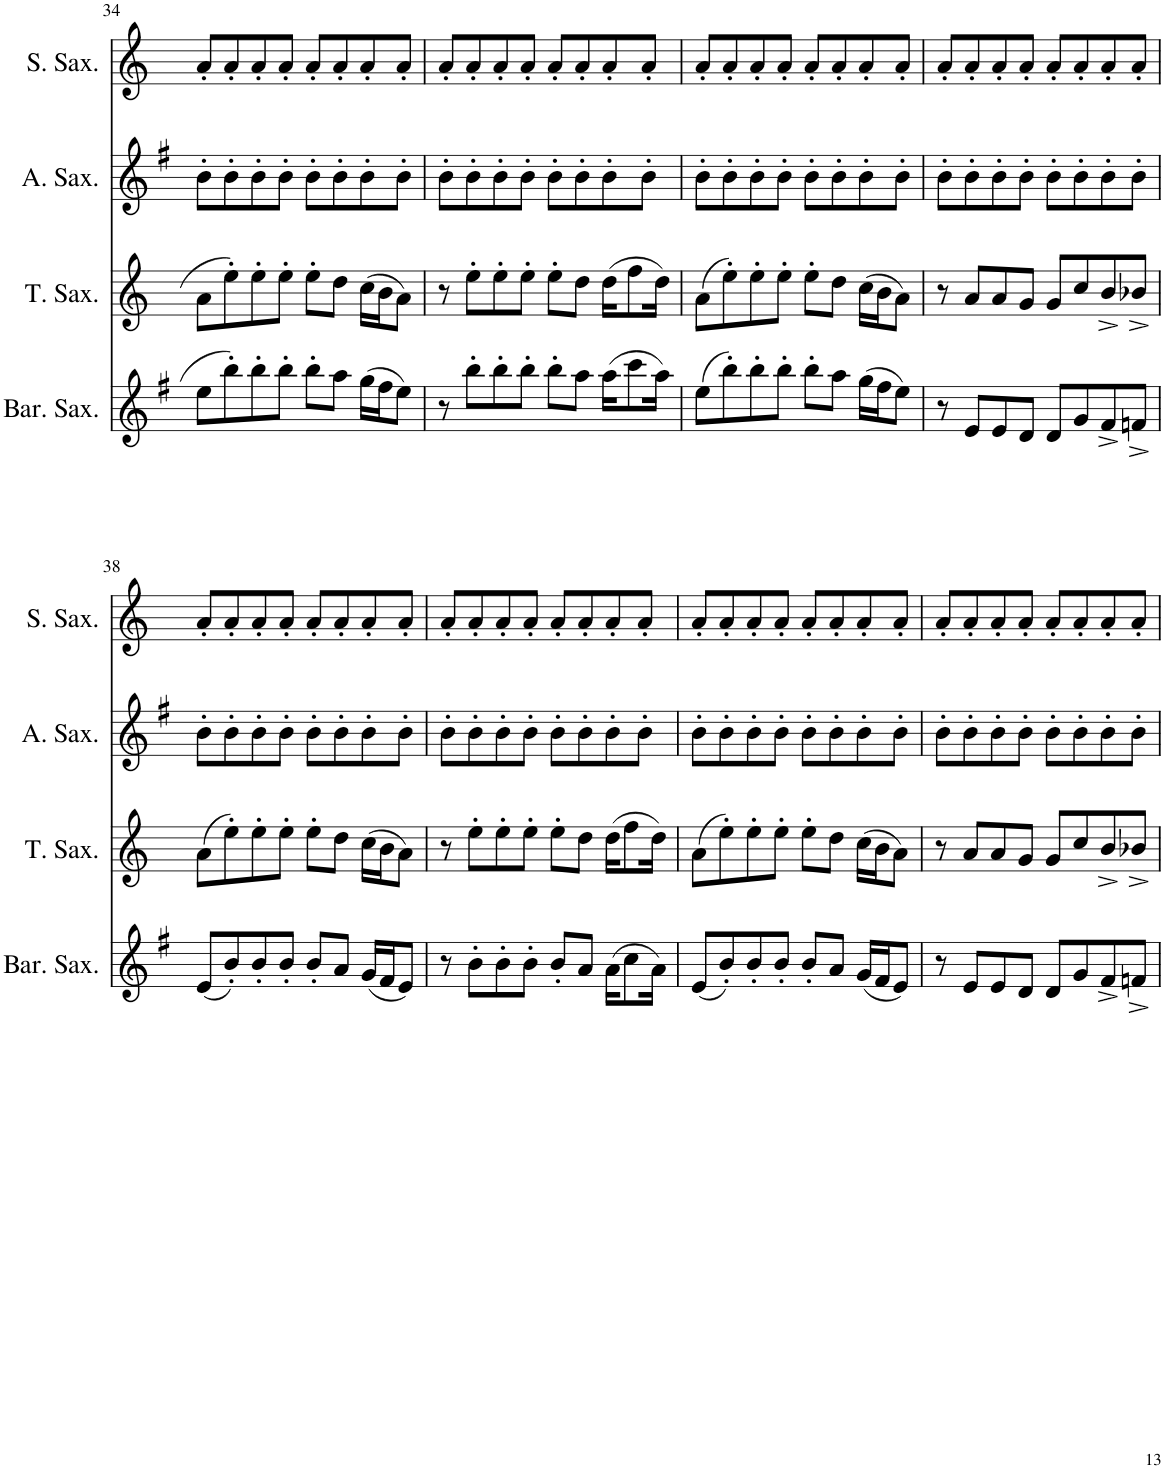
**kern	**kern	**kern	**kern
*part4	*part3	*part2	*part1
*staff4	*staff3	*staff2	*staff1
*I"Baritone Saxophone	*I"Tenor Saxophone	*I"Alto Saxophone	*I"Soprano Saxophone
*I'Bar. Sax.	*I'T. Sax.	*I'A. Sax.	*I'S. Sax.
!!LO:PB:g=z
*clefG2	*clefG2	*clefG2	*clefG2
*Trd12c21	*Trd8c14	*Trd5c9	*Trd1c2
*k[f#]	*k[]	*k[f#]	*k[]
*M4/4	*M4/4	*M4/4	*M4/4
=34	=34	=34	=34
8ee\L	8a\L	8b'\L	8a'/L
8bb'\	8ee'\	8b'\	8a'/
8bb'\	8ee'\	8b'\	8a'/
8bb'\J	8ee'\J	8b'\J	8a'/J
8bb'\L	8ee'\L	8b'\L	8a'/L
8aa\J	8dd\J	8b'\	8a'/
(16gg\LL	(16cc\LL	8b'\	8a'/
16ff#\J	16b\J	.	.
8ee\J)	8a\J)	8b'\J	8a'/J
=35	=35	=35	=35
8r	8r	8b'\L	8a'/L
8bb'\L	8ee'\L	8b'\	8a'/
8bb'\	8ee'\	8b'\	8a'/
8bb'\J	8ee'\J	8b'\J	8a'/J
8bb'\L	8ee'\L	8b'\L	8a'/L
8aa\J	8dd\J	8b'\	8a'/
(16aa\KL	(16dd\KL	8b'\	8a'/
8ccc\	8ff\	.	.
.	.	8b'\J	8a'/J
16aa\Jk)	16dd\Jk)	.	.
=36	=36	=36	=36
(8ee\L	(8a\L	8b'\L	8a'/L
8bb'\)	8ee'\)	8b'\	8a'/
8bb'\	8ee'\	8b'\	8a'/
8bb'\J	8ee'\J	8b'\J	8a'/J
8bb'\L	8ee'\L	8b'\L	8a'/L
8aa\J	8dd\J	8b'\	8a'/
(16gg\LL	(16cc\LL	8b'\	8a'/
16ff#\J	16b\J	.	.
8ee\J)	8a\J)	8b'\J	8a'/J
=37	=37	=37	=37
8r	8r	8b'\L	8a'/L
8e/L	8a/L	8b'\	8a'/
8e/	8a/	8b'\	8a'/
8d/J	8g/J	8b'\J	8a'/J
8d/L	8g/L	8b'\L	8a'/L
8g/	8cc/	8b'\	8a'/
8f#^/	8b^/	8b'\	8a'/
8fn^/J	8b-X^/J	8b'\J	8a'/J
!!LO:LB:g=z
=38	=38	=38	=38
(8e/L	(8a\L	8b'\L	8a'/L
8b'/)	8ee'\)	8b'\	8a'/
8b'/	8ee'\	8b'\	8a'/
8b'/J	8ee'\J	8b'\J	8a'/J
8b'/L	8ee'\L	8b'\L	8a'/L
8a/J	8dd\J	8b'\	8a'/
(16g/LL	(16cc\LL	8b'\	8a'/
16f#/J	16b\J	.	.
8e/J)	8a\J)	8b'\J	8a'/J
=39	=39	=39	=39
8r	8r	8b'\L	8a'/L
8b'\L	8ee'\L	8b'\	8a'/
8b'\	8ee'\	8b'\	8a'/
8b'\J	8ee'\J	8b'\J	8a'/J
8b'/L	8ee'\L	8b'\L	8a'/L
8a/J	8dd\J	8b'\	8a'/
(16a\KL	(16dd\KL	8b'\	8a'/
8cc\	8ff\	.	.
.	.	8b'\J	8a'/J
16a\Jk)	16dd\Jk)	.	.
=40	=40	=40	=40
(8e/L	(8a\L	8b'\L	8a'/L
8b'/)	8ee'\)	8b'\	8a'/
8b'/	8ee'\	8b'\	8a'/
8b'/J	8ee'\J	8b'\J	8a'/J
8b'/L	8ee'\L	8b'\L	8a'/L
8a/J	8dd\J	8b'\	8a'/
(16g/LL	(16cc\LL	8b'\	8a'/
16f#/J	16b\J	.	.
8e/J)	8a\J)	8b'\J	8a'/J
=41	=41	=41	=41
8r	8r	8b'\L	8a'/L
8e/L	8a/L	8b'\	8a'/
8e/	8a/	8b'\	8a'/
8d/J	8g/J	8b'\J	8a'/J
8d/L	8g/L	8b'\L	8a'/L
8g/	8cc/	8b'\	8a'/
8f#^/	8b^/	8b'\	8a'/
8fn^/J	8b-X^/J	8b'\J	8a'/J
=	=	=	=
*-	*-	*-	*-
